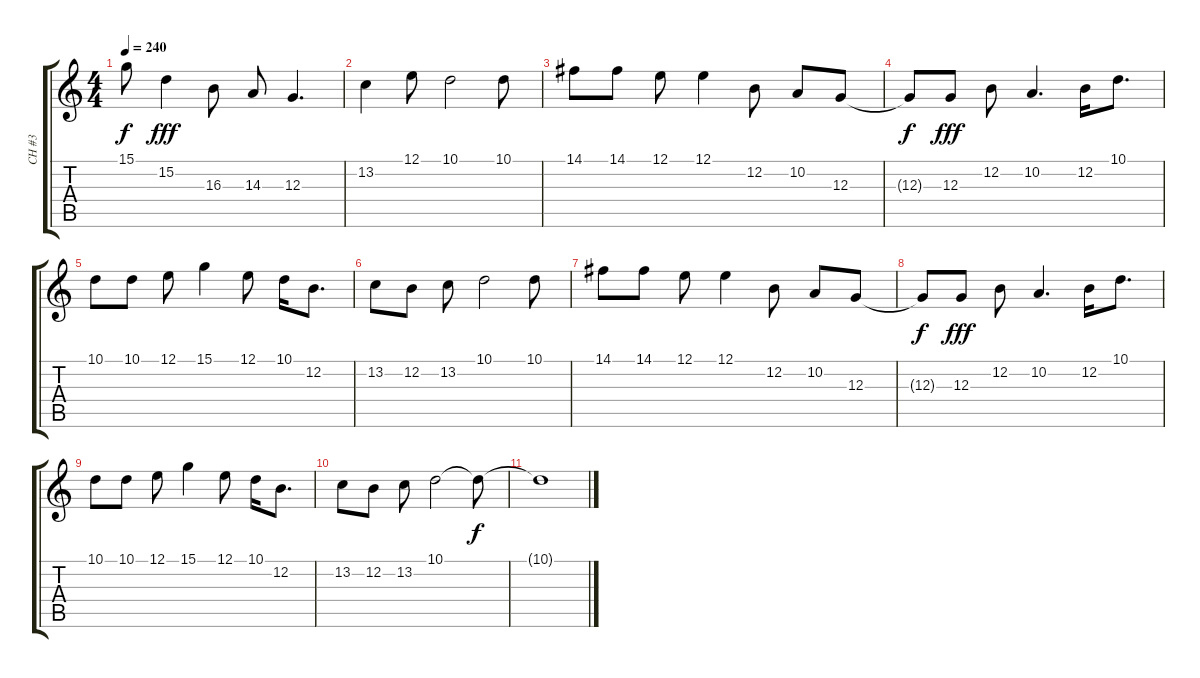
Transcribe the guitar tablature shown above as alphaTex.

\track ("CH #3" "CH #3") {instrument brightacousticpiano}
\staff {score tabs}
\tuning (E4 B3 G3 D3 A2 E2) {hide}
\ts (4 4)
\tempo 240
\clef g2
\ks c
15.1{t}.8{dy f} 15.2.4{dy fff} 16.3.8 14.3.8 12.3.4{d} |
13.2.4 12.1.8 10.1.2 10.1.8 |
14.1.8 14.1.8 12.1.8 12.1.4 12.2.8 10.2.8 12.3.8 |
12.3{t}.8{dy f} 12.3.8{dy fff} 12.2.8 10.2.4{d} 12.2.16 10.1.8{d} |
10.1.8 10.1.8 12.1.8 15.1.4 12.1.8 10.1.16 12.2.8{d} |
13.2.8 12.2.8 13.2.8 10.1.2 10.1.8 |
14.1.8 14.1.8 12.1.8 12.1.4 12.2.8 10.2.8 12.3.8 |
12.3{t}.8{dy f} 12.3.8{dy fff} 12.2.8 10.2.4{d} 12.2.16 10.1.8{d} |
10.1.8 10.1.8 12.1.8 15.1.4 12.1.8 10.1.16 12.2.8{d} |
13.2.8 12.2.8 13.2.8 10.1.2 10.1{t}.8{dy f} |
10.1{t}.1
